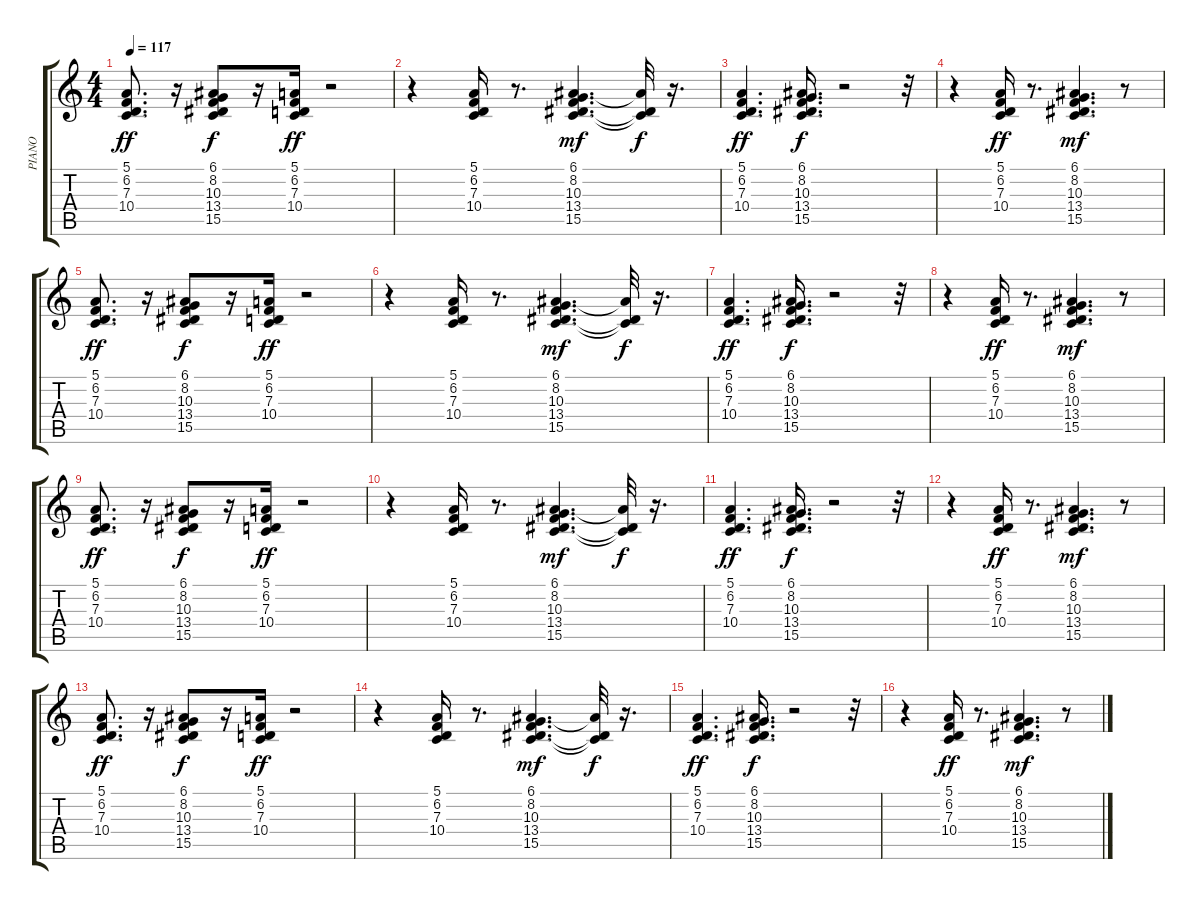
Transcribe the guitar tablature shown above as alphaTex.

\track ("PIANO" "PIANO") {instrument acousticgrandpiano}
\staff {score tabs}
\tuning (E4 B3 G3 D3 A2 E2) {hide}
\ts (4 4)
\tempo 117
\clef g2
\ks c
(5.1 6.2 7.3 10.4).8{d dy ff} r.16 (6.1 8.2 10.3 13.4 15.5).8{dy f} r.16 (5.1 6.2 7.3 10.4).16{dy ff} r.2 |
r.4 (5.1 6.2 7.3 10.4).16 r.8{d} (6.1 8.2 10.3 13.4 15.5).4{d dy mf} (6.1{t} 13.4{t} 15.5{t}).32{dy f} r.16{d} |
(5.1 6.2 7.3 10.4).4{d dy ff} (6.1 8.2 10.3 13.4 15.5).16{d dy f} r.2 r.32 |
r.4 (5.1 6.2 7.3 10.4).16{dy ff} r.8{d} (6.1 8.2 10.3 13.4 15.5).4{d dy mf} r.8 |
(5.1 6.2 7.3 10.4).8{d dy ff} r.16 (6.1 8.2 10.3 13.4 15.5).8{dy f} r.16 (5.1 6.2 7.3 10.4).16{dy ff} r.2 |
r.4 (5.1 6.2 7.3 10.4).16 r.8{d} (6.1 8.2 10.3 13.4 15.5).4{d dy mf} (6.1{t} 13.4{t} 15.5{t}).32{dy f} r.16{d} |
(5.1 6.2 7.3 10.4).4{d dy ff} (6.1 8.2 10.3 13.4 15.5).16{d dy f} r.2 r.32 |
r.4 (5.1 6.2 7.3 10.4).16{dy ff} r.8{d} (6.1 8.2 10.3 13.4 15.5).4{d dy mf} r.8 |
(5.1 6.2 7.3 10.4).8{d dy ff} r.16 (6.1 8.2 10.3 13.4 15.5).8{dy f} r.16 (5.1 6.2 7.3 10.4).16{dy ff} r.2 |
r.4 (5.1 6.2 7.3 10.4).16 r.8{d} (6.1 8.2 10.3 13.4 15.5).4{d dy mf} (6.1{t} 13.4{t} 15.5{t}).32{dy f} r.16{d} |
(5.1 6.2 7.3 10.4).4{d dy ff} (6.1 8.2 10.3 13.4 15.5).16{d dy f} r.2 r.32 |
r.4 (5.1 6.2 7.3 10.4).16{dy ff} r.8{d} (6.1 8.2 10.3 13.4 15.5).4{d dy mf} r.8 |
(5.1 6.2 7.3 10.4).8{d dy ff} r.16 (6.1 8.2 10.3 13.4 15.5).8{dy f} r.16 (5.1 6.2 7.3 10.4).16{dy ff} r.2 |
r.4 (5.1 6.2 7.3 10.4).16 r.8{d} (6.1 8.2 10.3 13.4 15.5).4{d dy mf} (6.1{t} 13.4{t} 15.5{t}).32{dy f} r.16{d} |
(5.1 6.2 7.3 10.4).4{d dy ff} (6.1 8.2 10.3 13.4 15.5).16{d dy f} r.2 r.32 |
r.4 (5.1 6.2 7.3 10.4).16{dy ff} r.8{d} (6.1 8.2 10.3 13.4 15.5).4{d dy mf} r.8
